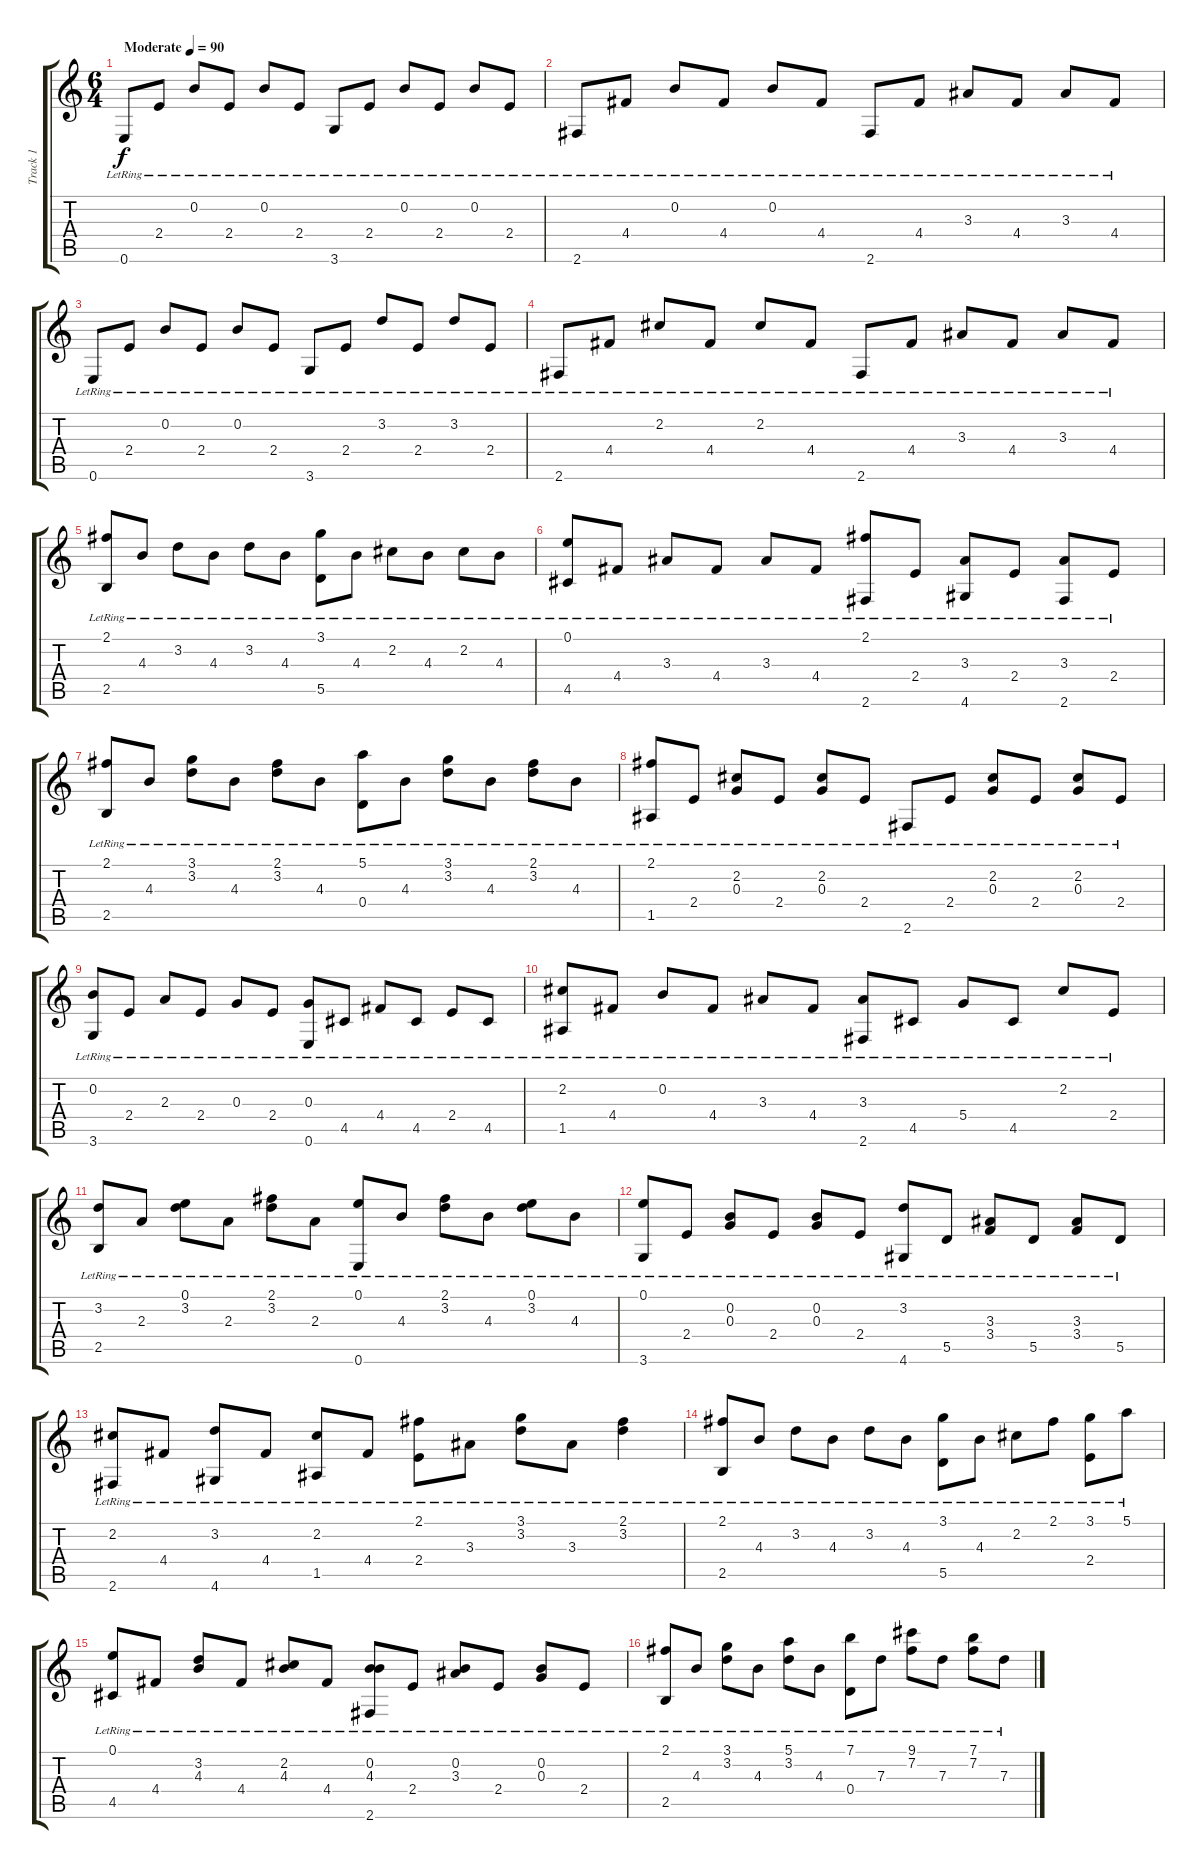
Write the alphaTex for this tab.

\track ("Track 1" "Track 1") {instrument acousticguitarnylon}
\staff {score tabs}
\tuning (E4 B3 G3 D3 A2 E2) {hide}
\ts (6 4)
\tempo (90 "Moderate")
\clef g2
\ks c
0.6{lr}.8{dy f instrument acousticguitarnylon} 2.4{lr}.8 0.2{lr}.8 2.4{lr}.8 0.2{lr}.8 2.4{lr}.8 3.6{lr}.8 2.4{lr}.8 0.2{lr}.8 2.4{lr}.8 0.2{lr}.8 2.4{lr}.8 |
2.6{lr}.8 4.4{lr}.8 0.2{lr}.8 4.4{lr}.8 0.2{lr}.8 4.4{lr}.8 2.6{lr}.8 4.4{lr}.8 3.3{lr}.8 4.4{lr}.8 3.3{lr}.8 4.4{lr}.8 |
0.6{lr}.8 2.4{lr}.8 0.2{lr}.8 2.4{lr}.8 0.2{lr}.8 2.4{lr}.8 3.6{lr}.8 2.4{lr}.8 3.2{lr}.8 2.4{lr}.8 3.2{lr}.8 2.4{lr}.8 |
2.6{lr}.8 4.4{lr}.8 2.2{lr}.8 4.4{lr}.8 2.2{lr}.8 4.4{lr}.8 2.6{lr}.8 4.4{lr}.8 3.3{lr}.8 4.4{lr}.8 3.3{lr}.8 4.4{lr}.8 |
(2.1{lr} 2.5{lr}).8 4.3{lr}.8 3.2{lr}.8 4.3{lr}.8 3.2{lr}.8 4.3{lr}.8 (3.1{lr} 5.5{lr}).8 4.3{lr}.8 2.2{lr}.8 4.3{lr}.8 2.2{lr}.8 4.3{lr}.8 |
(0.1{lr} 4.5{lr}).8 4.4{lr}.8 3.3{lr}.8 4.4{lr}.8 3.3{lr}.8 4.4{lr}.8 (2.1{lr} 2.6{lr}).8 2.4{lr}.8 (3.3{lr} 4.6{lr}).8 2.4{lr}.8 (3.3{lr} 2.6{lr}).8 2.4{lr}.8 |
(2.1{lr} 2.5{lr}).8 4.3{lr}.8 (3.1{lr} 3.2{lr}).8 4.3{lr}.8 (2.1{lr} 3.2{lr}).8 4.3{lr}.8 (5.1{lr} 0.4{lr}).8 4.3{lr}.8 (3.1{lr} 3.2{lr}).8 4.3{lr}.8 (2.1{lr} 3.2{lr}).8 4.3{lr}.8 |
(2.1{lr} 1.5{lr}).8 2.4{lr}.8 (2.2{lr} 0.3{lr}).8 2.4{lr}.8 (2.2{lr} 0.3{lr}).8 2.4{lr}.8 2.6{lr}.8 2.4{lr}.8 (2.2{lr} 0.3{lr}).8 2.4{lr}.8 (2.2{lr} 0.3{lr}).8 2.4{lr}.8 |
(0.2{lr} 3.6{lr}).8 2.4{lr}.8 2.3{lr}.8 2.4{lr}.8 0.3{lr}.8 2.4{lr}.8 (0.3{lr} 0.6{lr}).8 4.5{lr}.8 4.4{lr}.8 4.5{lr}.8 2.4{lr}.8 4.5{lr}.8 |
(2.2{lr} 1.5{lr}).8 4.4{lr}.8 0.2{lr}.8 4.4{lr}.8 3.3{lr}.8 4.4{lr}.8 (3.3{lr} 2.6{lr}).8 4.5{lr}.8 5.4{lr}.8 4.5{lr}.8 2.2{lr}.8 2.4{lr}.8 |
(3.2{lr} 2.5{lr}).8 2.3{lr}.8 (0.1{lr} 3.2{lr}).8 2.3{lr}.8 (2.1{lr} 3.2{lr}).8 2.3{lr}.8 (0.1{lr} 0.6{lr}).8 4.3{lr}.8 (2.1{lr} 3.2{lr}).8 4.3{lr}.8 (0.1{lr} 3.2{lr}).8 4.3{lr}.8 |
(0.1{lr} 3.6{lr}).8 2.4{lr}.8 (0.2{lr} 0.3{lr}).8 2.4{lr}.8 (0.2{lr} 0.3{lr}).8 2.4{lr}.8 (3.2{lr} 4.6{lr}).8 5.5{lr}.8 (3.3{lr} 3.4{lr}).8 5.5{lr}.8 (3.3{lr} 3.4{lr}).8 5.5{lr}.8 |
(2.2{lr} 2.6{lr}).8 4.4{lr}.8 (3.2{lr} 4.6{lr}).8 4.4{lr}.8 (2.2{lr} 1.5{lr}).8 4.4{lr}.8 (2.1{lr} 2.4{lr}).8 3.3{lr}.8 (3.1{lr} 3.2{lr}).8 3.3{lr}.8 (2.1{lr} 3.2{lr}).4 |
(2.1{lr} 2.5{lr}).8 4.3{lr}.8 3.2{lr}.8 4.3{lr}.8 3.2{lr}.8 4.3{lr}.8 (3.1{lr} 5.5{lr}).8 4.3{lr}.8 2.2{lr}.8 2.1{lr}.8 (3.1{lr} 2.4{lr}).8 5.1{lr}.8 |
(0.1{lr} 4.5{lr}).8 4.4{lr}.8 (3.2{lr} 4.3{lr}).8 4.4{lr}.8 (2.2{lr} 4.3{lr}).8 4.4{lr}.8 (0.2{lr} 4.3{lr} 2.6{lr}).8 2.4{lr}.8 (0.2{lr} 3.3{lr}).8 2.4{lr}.8 (0.2{lr} 0.3{lr}).8 2.4{lr}.8 |
(2.1{lr} 2.5{lr}).8 4.3{lr}.8 (3.1{lr} 3.2{lr}).8 4.3{lr}.8 (5.1{lr} 3.2{lr}).8 4.3{lr}.8 (7.1{lr} 0.4{lr}).8 7.3{lr}.8 (9.1{lr} 7.2{lr}).8 7.3{lr}.8 (7.1{lr} 7.2{lr}).8 7.3{lr}.8
